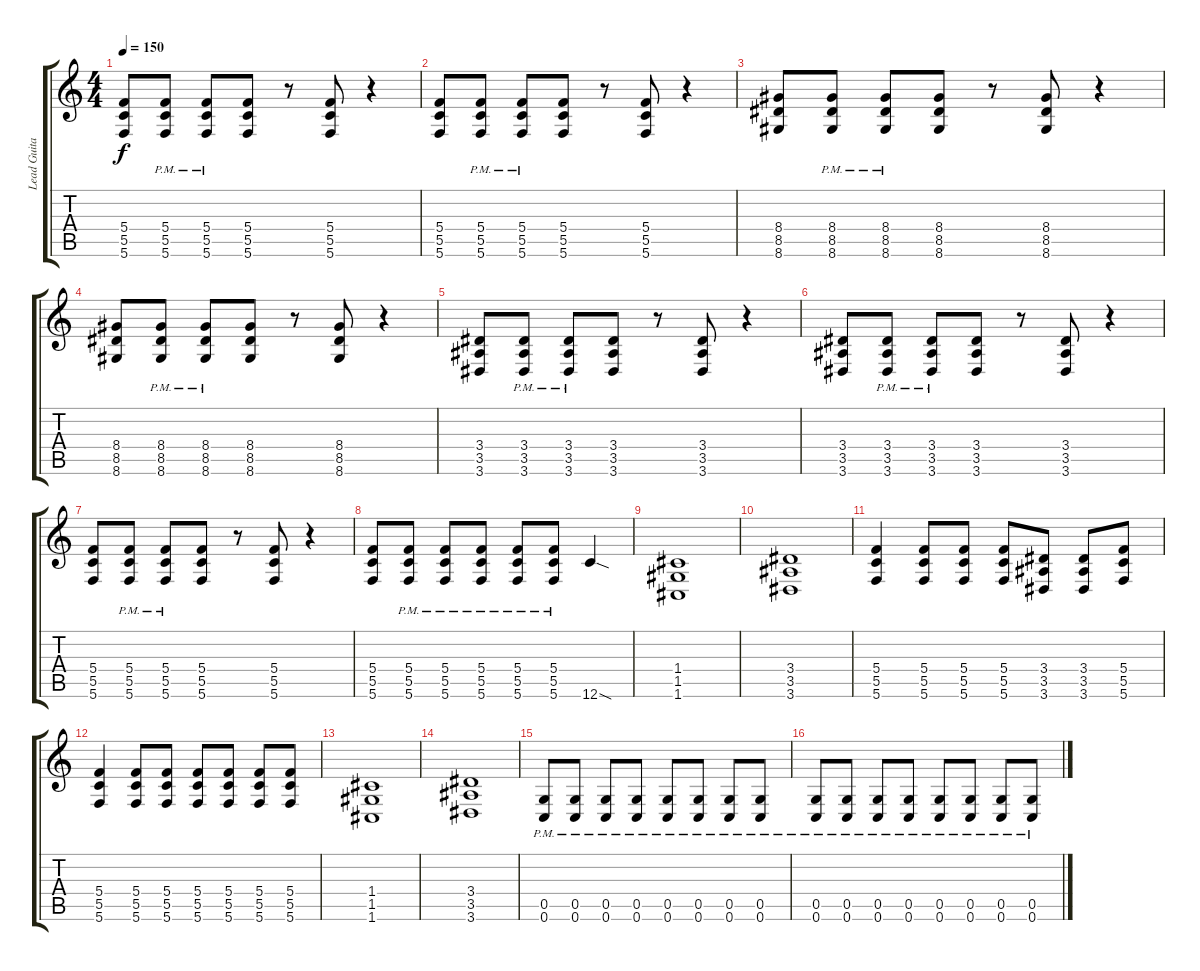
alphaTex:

\track ("Lead Guitar" "Lead Guita") {instrument distortionguitar}
\staff {score tabs}
\tuning (D4 A3 F3 C3 G2 C2) {hide}
\ts (4 4)
\tempo 150
\clef g2
\ks c
(5.4 5.5 5.6).8{dy f} (5.4{pm} 5.5{pm} 5.6{pm}).8 (5.4{pm} 5.5{pm} 5.6{pm}).8 (5.4 5.5 5.6).8 r.8 (5.4 5.5 5.6).8 r.4 |
(5.4 5.5 5.6).8 (5.4{pm} 5.5{pm} 5.6{pm}).8 (5.4{pm} 5.5{pm} 5.6{pm}).8 (5.4 5.5 5.6).8 r.8 (5.4 5.5 5.6).8 r.4 |
(8.4 8.5 8.6).8 (8.4{pm} 8.5{pm} 8.6{pm}).8 (8.4{pm} 8.5{pm} 8.6{pm}).8 (8.4 8.5 8.6).8 r.8 (8.4 8.5 8.6).8 r.4 |
(8.4 8.5 8.6).8 (8.4{pm} 8.5{pm} 8.6{pm}).8 (8.4{pm} 8.5{pm} 8.6{pm}).8 (8.4 8.5 8.6).8 r.8 (8.4 8.5 8.6).8 r.4 |
(3.4 3.5 3.6).8 (3.4{pm} 3.5{pm} 3.6{pm}).8 (3.4{pm} 3.5{pm} 3.6{pm}).8 (3.4 3.5 3.6).8 r.8 (3.4 3.5 3.6).8 r.4 |
(3.4 3.5 3.6).8 (3.4{pm} 3.5{pm} 3.6{pm}).8 (3.4{pm} 3.5{pm} 3.6{pm}).8 (3.4 3.5 3.6).8 r.8 (3.4 3.5 3.6).8 r.4 |
(5.4 5.5 5.6).8 (5.4{pm} 5.5{pm} 5.6{pm}).8 (5.4{pm} 5.5{pm} 5.6{pm}).8 (5.4 5.5 5.6).8 r.8 (5.4 5.5 5.6).8 r.4 |
(5.4 5.5 5.6).8 (5.4{pm} 5.5{pm} 5.6{pm}).8 (5.4{pm} 5.5{pm} 5.6{pm}).8 (5.4{pm} 5.5{pm} 5.6{pm}).8 (5.4{pm} 5.5{pm} 5.6{pm}).8 (5.4{pm} 5.5{pm} 5.6{pm}).8 12.6{sod}.4 |
(1.4 1.5 1.6).1 |
(3.4 3.5 3.6).1 |
(5.4 5.5 5.6).4 (5.4 5.5 5.6).8 (5.4 5.5 5.6).8 (5.4 5.5 5.6).8 (3.4 3.5 3.6).8 (3.4 3.5 3.6).8 (5.4 5.5 5.6).8 |
(5.4 5.5 5.6).4 (5.4 5.5 5.6).8 (5.4 5.5 5.6).8 (5.4 5.5 5.6).8 (5.4 5.5 5.6).8 (5.4 5.5 5.6).8 (5.4 5.5 5.6).8 |
(1.4 1.5 1.6).1 |
(3.4 3.5 3.6).1 |
(0.5{pm} 0.6{pm}).8 (0.5{pm} 0.6{pm}).8 (0.5{pm} 0.6{pm}).8 (0.5{pm} 0.6{pm}).8 (0.5{pm} 0.6{pm}).8 (0.5{pm} 0.6{pm}).8 (0.5{pm} 0.6{pm}).8 (0.5{pm} 0.6{pm}).8 |
(0.5{pm} 0.6{pm}).8 (0.5{pm} 0.6{pm}).8 (0.5{pm} 0.6{pm}).8 (0.5{pm} 0.6{pm}).8 (0.5{pm} 0.6{pm}).8 (0.5{pm} 0.6{pm}).8 (0.5{pm} 0.6{pm}).8 (0.5{pm} 0.6{pm}).8
